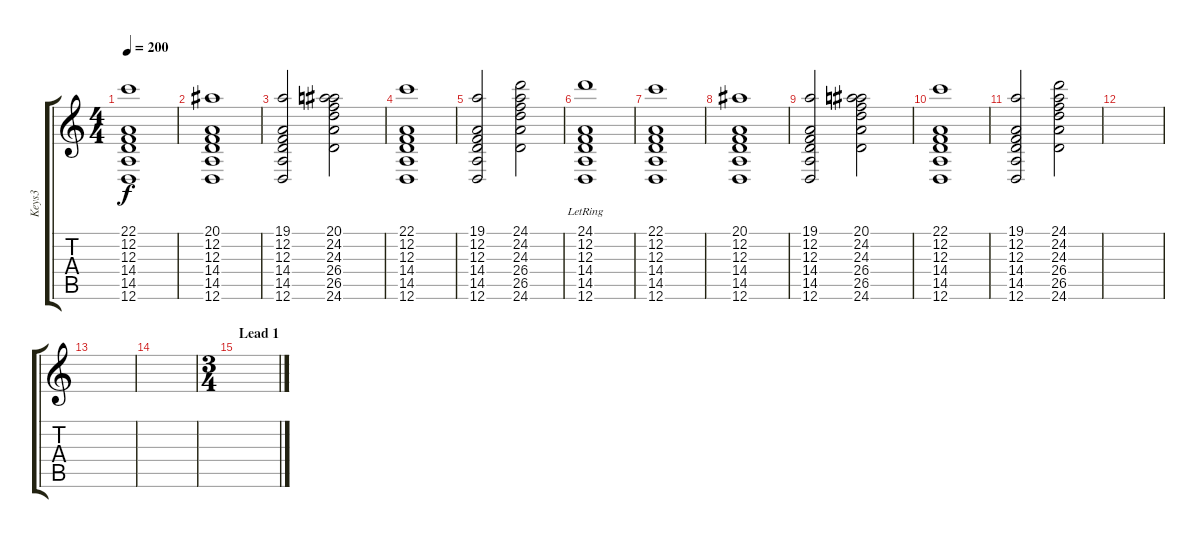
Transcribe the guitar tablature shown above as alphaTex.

\track ("Keys3" "Keys3") {instrument electricpiano1}
\staff {score tabs}
\tuning (D4 A3 F3 C3 G2 D2) {hide}
\ts (4 4)
\tempo 200
\clef g2
\ks c
(22.1 12.2 12.3 14.4 14.5 12.6).1{dy f} |
(20.1 12.2 12.3 14.4 14.5 12.6).1 |
(19.1 12.2 12.3 14.4 14.5 12.6).2 (20.1 24.2 24.3 26.4 26.5 24.6).2 |
(22.1 12.2 12.3 14.4 14.5 12.6).1 |
(19.1 12.2 12.3 14.4 14.5 12.6).2 (24.1 24.2 24.3 26.4 26.5 24.6).2 |
(24.1 12.2 12.3 14.4 14.5 12.6{lr}).1 |
(22.1 12.2 12.3 14.4 14.5 12.6).1 |
(20.1 12.2 12.3 14.4 14.5 12.6).1 |
(19.1 12.2 12.3 14.4 14.5 12.6).2 (20.1 24.2 24.3 26.4 26.5 24.6).2 |
(22.1 12.2 12.3 14.4 14.5 12.6).1 |
(19.1 12.2 12.3 14.4 14.5 12.6).2 (24.1 24.2 24.3 26.4 26.5 24.6).2 |
|
|
|
\ts (3 4)
\section ("" "Lead 1")
